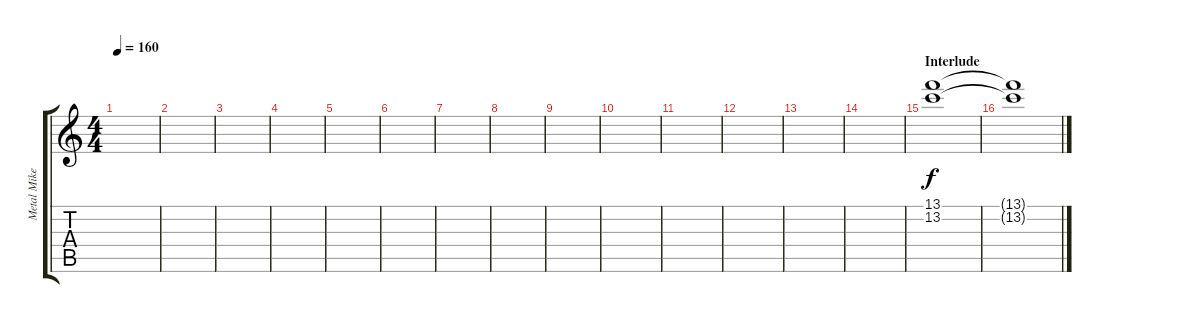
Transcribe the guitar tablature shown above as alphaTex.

\track ("Metal Mike Chlasciak (Overdubs/Solo)" "Metal Mike") {instrument distortionguitar}
\staff {score tabs}
\tuning (E4 B3 G3 D3 A2 D2) {hide}
\ts (4 4)
\tempo 160
\clef g2
\ks c
|
|
|
|
|
|
|
|
|
|
|
|
|
|
\section ("" "Interlude")
(13.1 13.2).1 |
(13.1{t} 13.2{t}).1
